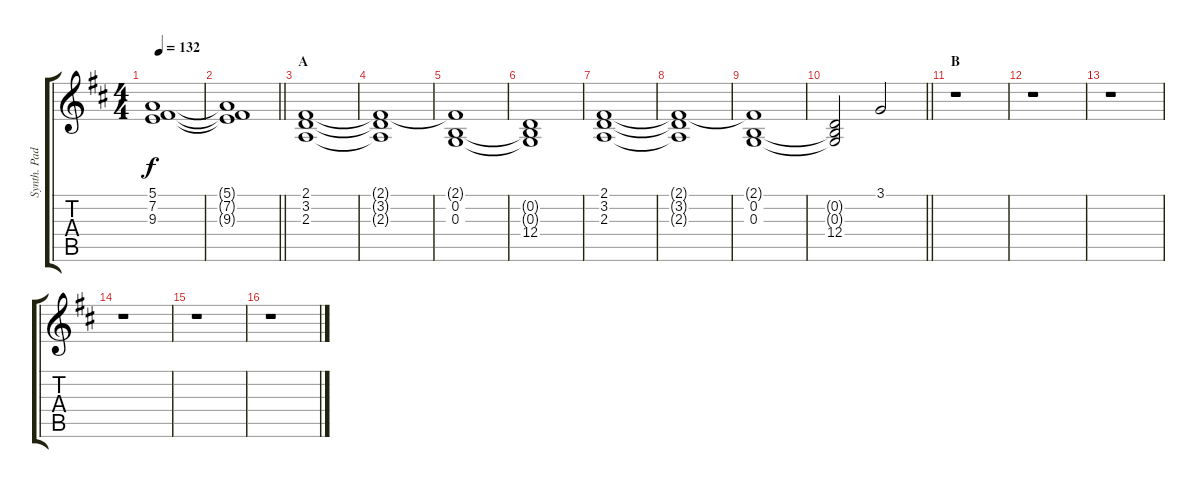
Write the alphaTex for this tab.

\track ("Synth. Pad V" "Synth. Pad") {instrument pad2warm}
\staff {score tabs}
\tuning (E4 B3 G3 D3 A2 E2) {hide}
\ts (4 4)
\tempo 132
\clef g2
\ks d
(5.1{t} 7.2{t} 9.3).1{dy f} |
\barLineRight lightlight
(5.1{t} 7.2{t} 9.3{t}).1 |
\section ("" "A")
(2.1 3.2 2.3).1 |
(2.1{t} 3.2{t} 2.3{t}).1 |
(2.1{t} 0.2 0.3).1 |
(0.2{t} 0.3{t} 12.4).1 |
(2.1 3.2 2.3).1 |
(2.1{t} 3.2{t} 2.3{t}).1 |
(2.1{t} 0.2 0.3).1 |
\barLineRight lightlight
(0.2{t} 0.3{t} 12.4).2 3.1.2 |
\section ("" "B")
r.1 |
r.1 |
r.1 |
r.1 |
r.1 |
r.1
